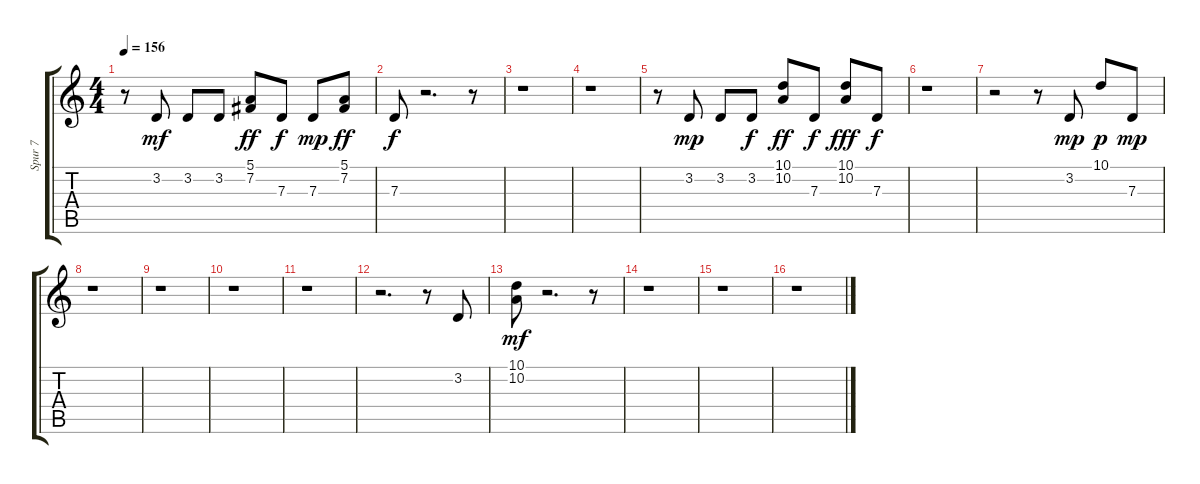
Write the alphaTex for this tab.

\track ("Spur 7" "Spur 7") {instrument fx5brightness}
\staff {score tabs}
\tuning (E4 B3 G3 D3 A2 E2) {hide}
\ts (4 4)
\tempo 156
\clef g2
\ks c
r.8{dy mf} 3.2.8 3.2.8 3.2.8 (5.1 7.2).8{dy ff} 7.3.8{dy f} 7.3.8{dy mp} (5.1 7.2).8{dy ff} |
7.3.8{dy f} r.2{d} r.8 |
r.1 |
r.1 |
r.8 3.2.8{dy mp} 3.2.8 3.2.8{dy f} (10.1 10.2).8{dy ff} 7.3.8{dy f} (10.1 10.2).8{dy fff} 7.3.8{dy f} |
r.1 |
r.2 r.8 3.2.8{dy mp} 10.1.8{dy p} 7.3.8{dy mp} |
r.1 |
r.1 |
r.1 |
r.1 |
r.2{d} r.8 3.2.8 |
(10.1 10.2).8{dy mf} r.2{d} r.8 |
r.1 |
r.1 |
r.1
